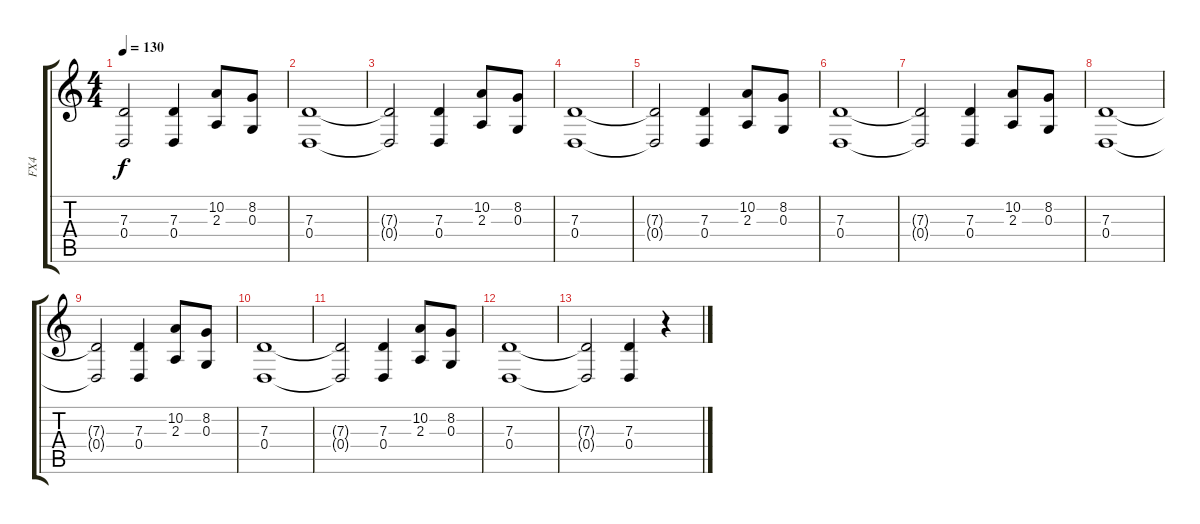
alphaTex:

\track ("FX4" "FX4") {instrument tangoaccordion}
\staff {score tabs}
\tuning (E4 B3 G3 D3 A2 E2) {hide}
\ts (4 4)
\tempo 130
\clef g2
\ks c
(7.3{t} 0.4{t}).2{dy f} (7.3 0.4).4 (10.2 2.3).8 (8.2 0.3).8 |
(7.3 0.4).1 |
(7.3{t} 0.4{t}).2 (7.3 0.4).4 (10.2 2.3).8 (8.2 0.3).8 |
(7.3 0.4).1 |
(7.3{t} 0.4{t}).2 (7.3 0.4).4 (10.2 2.3).8 (8.2 0.3).8 |
(7.3 0.4).1 |
(7.3{t} 0.4{t}).2 (7.3 0.4).4 (10.2 2.3).8 (8.2 0.3).8 |
(7.3 0.4).1 |
(7.3{t} 0.4{t}).2 (7.3 0.4).4 (10.2 2.3).8 (8.2 0.3).8 |
(7.3 0.4).1 |
(7.3{t} 0.4{t}).2 (7.3 0.4).4 (10.2 2.3).8 (8.2 0.3).8 |
(7.3 0.4).1 |
(7.3{t} 0.4{t}).2 (7.3 0.4).4 r.4
